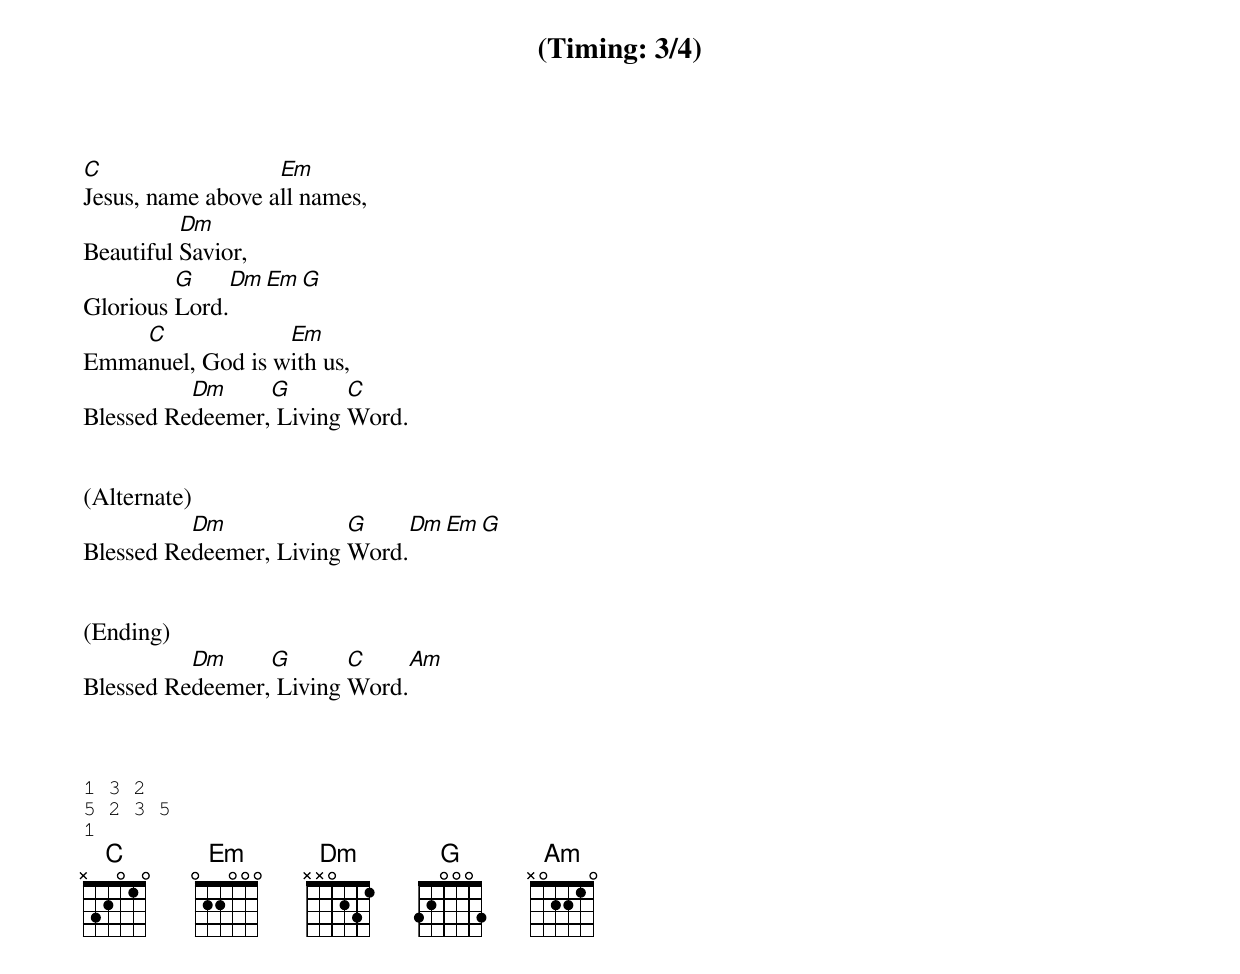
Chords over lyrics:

(Timing: 3/4)

C                  Em
Jesus, name above all names,
          Dm
Beautiful Savior,
         G      Dm  Em  G
Glorious Lord.
    C             Em
Emmanuel, God is with us,
          Dm     G       C
Blessed Redeemer, Living Word.


(Alternate)
          Dm             G    Dm  Em  G
Blessed Redeemer, Living Word.


(Ending)
          Dm     G       C     Am
Blessed Redeemer, Living Word.



1 3 2
5 2 3 5
1
